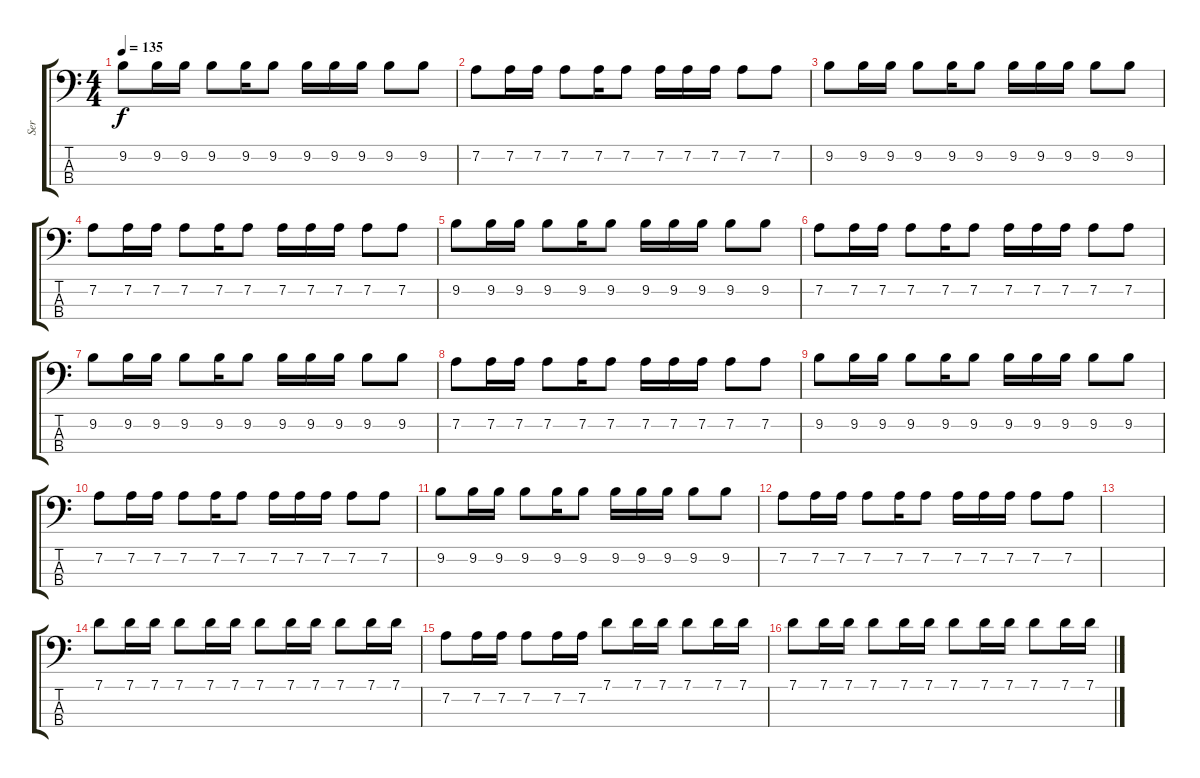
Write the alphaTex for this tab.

\track ("Ser" "Ser") {instrument synthbass2}
\staff {score tabs}
\tuning (G2 D2 A1 E1) {hide}
\ts (4 4)
\tempo 135
\clef f4
\ks c
9.2.8{dy f} 9.2.16 9.2.16 9.2.8 9.2.16 9.2.8 9.2.16 9.2.16 9.2.16 9.2.8 9.2.8 |
7.2.8 7.2.16 7.2.16 7.2.8 7.2.16 7.2.8 7.2.16 7.2.16 7.2.16 7.2.8 7.2.8 |
9.2.8 9.2.16 9.2.16 9.2.8 9.2.16 9.2.8 9.2.16 9.2.16 9.2.16 9.2.8 9.2.8 |
7.2.8 7.2.16 7.2.16 7.2.8 7.2.16 7.2.8 7.2.16 7.2.16 7.2.16 7.2.8 7.2.8 |
9.2.8 9.2.16 9.2.16 9.2.8 9.2.16 9.2.8 9.2.16 9.2.16 9.2.16 9.2.8 9.2.8 |
7.2.8 7.2.16 7.2.16 7.2.8 7.2.16 7.2.8 7.2.16 7.2.16 7.2.16 7.2.8 7.2.8 |
9.2.8 9.2.16 9.2.16 9.2.8 9.2.16 9.2.8 9.2.16 9.2.16 9.2.16 9.2.8 9.2.8 |
7.2.8 7.2.16 7.2.16 7.2.8 7.2.16 7.2.8 7.2.16 7.2.16 7.2.16 7.2.8 7.2.8 |
9.2.8 9.2.16 9.2.16 9.2.8 9.2.16 9.2.8 9.2.16 9.2.16 9.2.16 9.2.8 9.2.8 |
7.2.8 7.2.16 7.2.16 7.2.8 7.2.16 7.2.8 7.2.16 7.2.16 7.2.16 7.2.8 7.2.8 |
9.2.8 9.2.16 9.2.16 9.2.8 9.2.16 9.2.8 9.2.16 9.2.16 9.2.16 9.2.8 9.2.8 |
7.2.8 7.2.16 7.2.16 7.2.8 7.2.16 7.2.8 7.2.16 7.2.16 7.2.16 7.2.8 7.2.8 |
|
7.1.8 7.1.16 7.1.16 7.1.8 7.1.16 7.1.16 7.1.8 7.1.16 7.1.16 7.1.8 7.1.16 7.1.16 |
7.2.8 7.2.16 7.2.16 7.2.8 7.2.16 7.2.16 7.1.8 7.1.16 7.1.16 7.1.8 7.1.16 7.1.16 |
7.1.8 7.1.16 7.1.16 7.1.8 7.1.16 7.1.16 7.1.8 7.1.16 7.1.16 7.1.8 7.1.16 7.1.16
